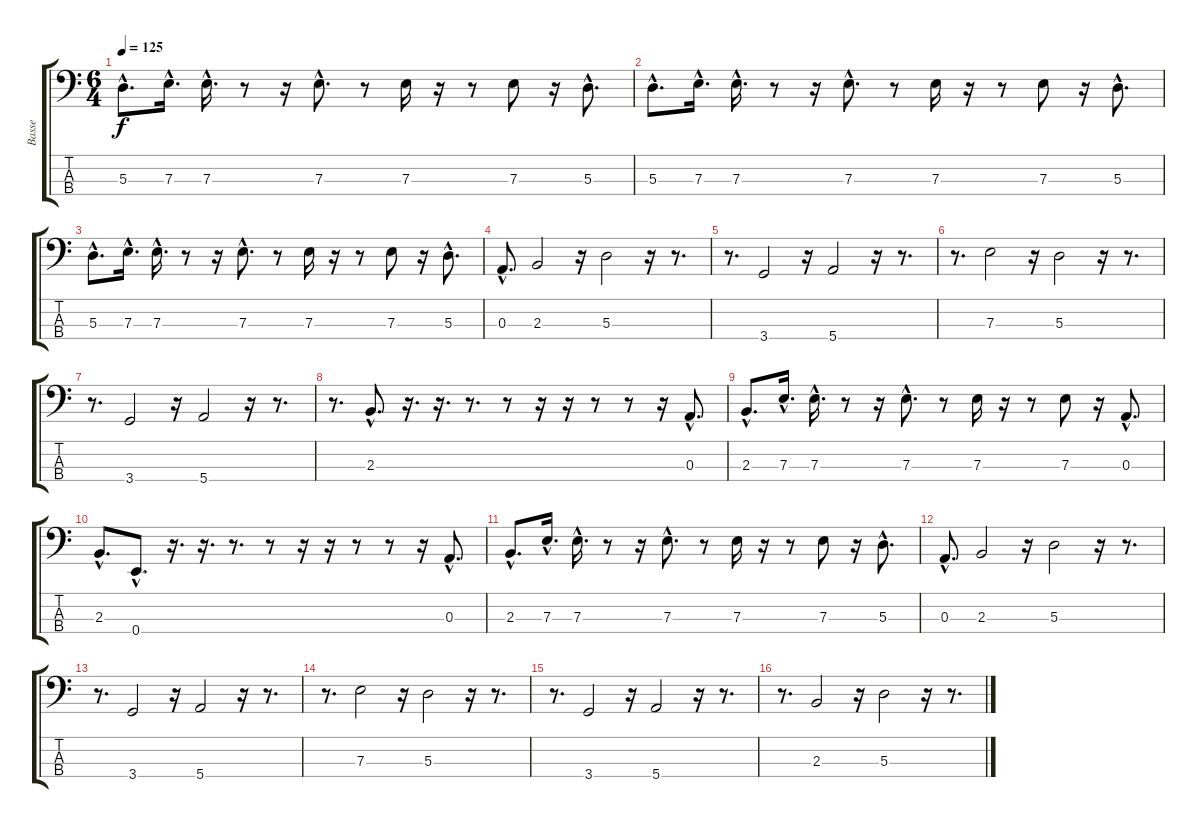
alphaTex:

\track ("Basse" "Basse") {instrument electricbassfinger}
\staff {score tabs}
\tuning (G2 D2 A1 E1) {hide}
\ts (6 4)
\tempo 125
\clef f4
\ks c
5.3{hac}.8{d dy f} 7.3{hac}.16{d} 7.3{hac}.16{d} r.8 r.16 7.3{hac}.8{d} r.8 7.3.16 r.16 r.8 7.3.8 r.16 5.3{hac}.8{d} |
5.3{hac}.8{d} 7.3{hac}.16{d} 7.3{hac}.16{d} r.8 r.16 7.3{hac}.8{d} r.8 7.3.16 r.16 r.8 7.3.8 r.16 5.3{hac}.8{d} |
5.3{hac}.8{d} 7.3{hac}.16{d} 7.3{hac}.16{d} r.8 r.16 7.3{hac}.8{d} r.8 7.3.16 r.16 r.8 7.3.8 r.16 5.3{hac}.8{d} |
0.3{hac}.8{d} 2.3.2 r.16 5.3.2 r.16 r.8{d} |
r.8{d} 3.4.2 r.16 5.4.2 r.16 r.8{d} |
r.8{d} 7.3.2 r.16 5.3.2 r.16 r.8{d} |
r.8{d} 3.4.2 r.16 5.4.2 r.16 r.8{d} |
r.8{d} 2.3{hac}.8{d} r.16{d} r.16{d} r.8{d} r.8 r.16 r.16 r.8 r.8 r.16 0.3{hac}.8{d} |
2.3{hac}.8{d} 7.3{hac}.16{d} 7.3{hac}.16{d} r.8 r.16 7.3{hac}.8{d} r.8 7.3.16 r.16 r.8 7.3.8 r.16 0.3{hac}.8{d} |
2.3{hac}.8{d} 0.4{hac}.8{d} r.16{d} r.16{d} r.8{d} r.8 r.16 r.16 r.8 r.8 r.16 0.3{hac}.8{d} |
2.3{hac}.8{d} 7.3{hac}.16{d} 7.3{hac}.16{d} r.8 r.16 7.3{hac}.8{d} r.8 7.3.16 r.16 r.8 7.3.8 r.16 5.3{hac}.8{d} |
0.3{hac}.8{d} 2.3.2 r.16 5.3.2 r.16 r.8{d} |
r.8{d} 3.4.2 r.16 5.4.2 r.16 r.8{d} |
r.8{d} 7.3.2 r.16 5.3.2 r.16 r.8{d} |
r.8{d} 3.4.2 r.16 5.4.2 r.16 r.8{d} |
r.8{d} 2.3.2 r.16 5.3.2 r.16 r.8{d}
